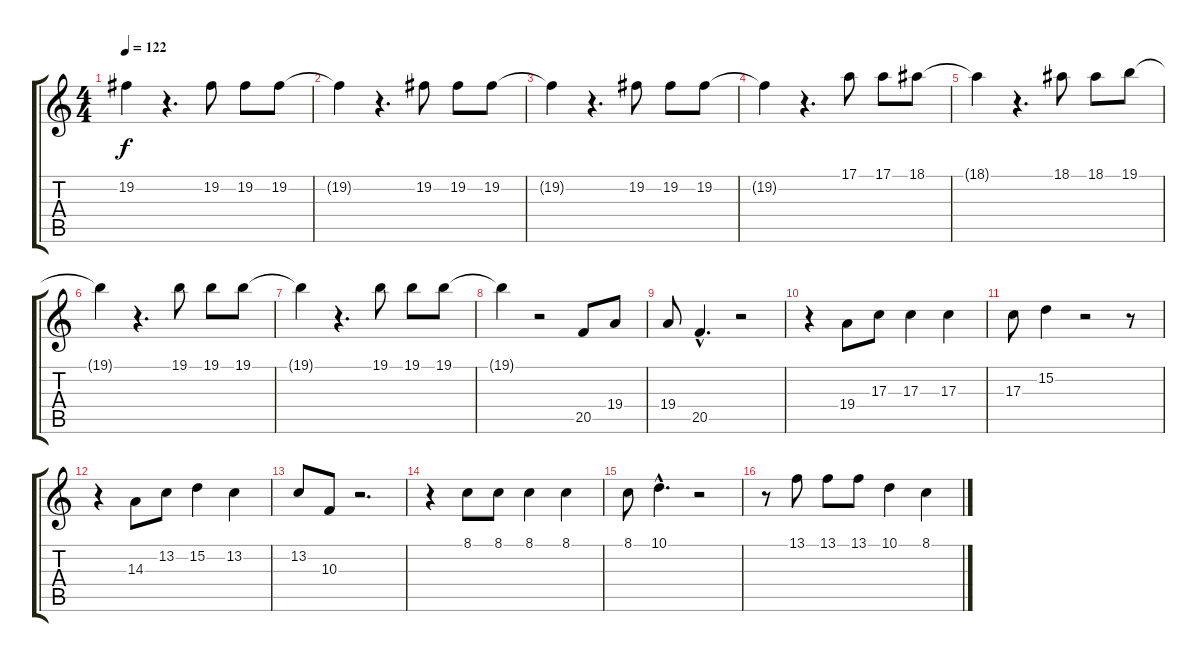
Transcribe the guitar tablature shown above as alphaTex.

\track "" {instrument stringensemble1}
\staff {score tabs}
\tuning (E4 B3 G3 D3 A2 E2) {hide}
\ts (4 4)
\tempo 122
\clef g2
\ks c
19.2{t}.4{dy f} r.4{d} 19.2.8 19.2.8 19.2.8 |
19.2{t}.4 r.4{d} 19.2.8 19.2.8 19.2.8 |
19.2{t}.4 r.4{d} 19.2.8 19.2.8 19.2.8 |
19.2{t}.4 r.4{d} 17.1.8 17.1.8 18.1.8 |
18.1{t}.4 r.4{d} 18.1.8 18.1.8 19.1.8 |
19.1{t}.4 r.4{d} 19.1.8 19.1.8 19.1.8 |
19.1{t}.4 r.4{d} 19.1.8 19.1.8 19.1.8 |
19.1{t}.4 r.2 20.5.8 19.4.8 |
19.4.8 20.5{hac}.4{d} r.2 |
r.4 19.4.8 17.3.8 17.3.4 17.3.4 |
17.3.8 15.2.4 r.2 r.8 |
r.4 14.3.8 13.2.8 15.2.4 13.2.4 |
13.2.8 10.3.8 r.2{d} |
r.4 8.1.8 8.1.8 8.1.4 8.1.4 |
8.1.8 10.1{hac}.4{d} r.2 |
r.8 13.1.8 13.1.8 13.1.8 10.1.4 8.1.4
